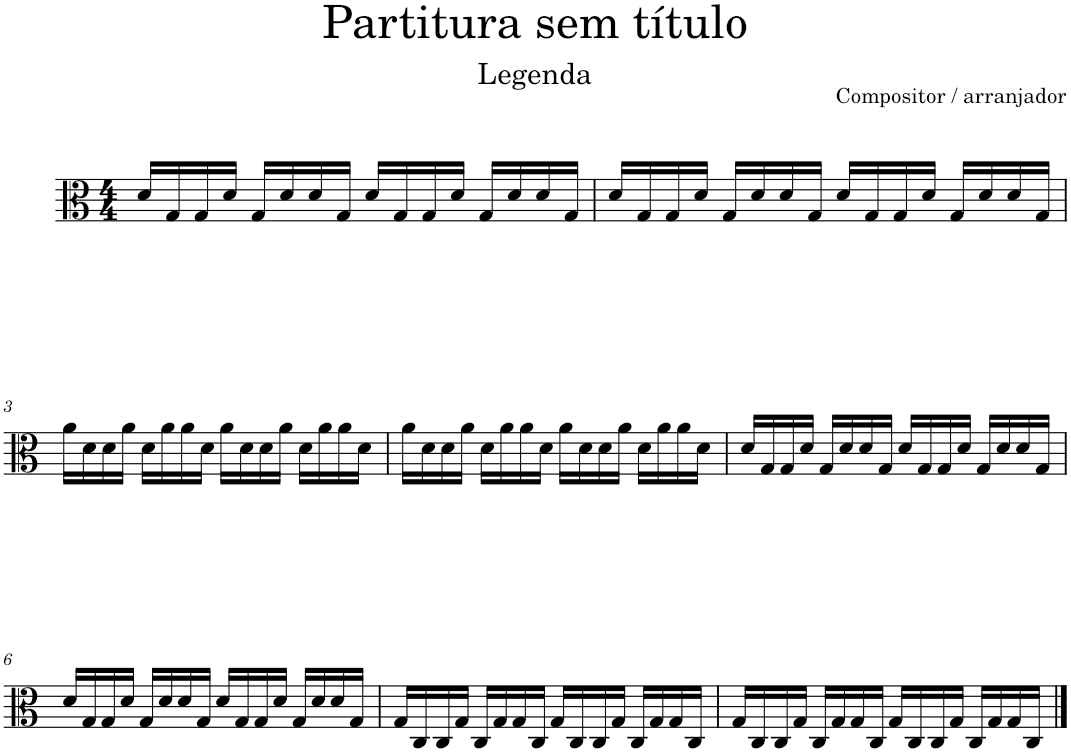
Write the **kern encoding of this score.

**kern
*part1
*staff1
*I"Viola
*I'Vla.
*clefC3
*k[]
*M4/4
=1
16d/LL
16G/
16G/
16d/JJ
16G/LL
16d/
16d/
16G/JJ
16d/LL
16G/
16G/
16d/JJ
16G/LL
16d/
16d/
16G/JJ
=2
16d/LL
16G/
16G/
16d/JJ
16G/LL
16d/
16d/
16G/JJ
16d/LL
16G/
16G/
16d/JJ
16G/LL
16d/
16d/
16G/JJ
!!LO:LB:g=z
=3
16a\LL
16d\
16d\
16a\JJ
16d\LL
16a\
16a\
16d\JJ
16a\LL
16d\
16d\
16a\JJ
16d\LL
16a\
16a\
16d\JJ
=4
16a\LL
16d\
16d\
16a\JJ
16d\LL
16a\
16a\
16d\JJ
16a\LL
16d\
16d\
16a\JJ
16d\LL
16a\
16a\
16d\JJ
=5
16d/LL
16G/
16G/
16d/JJ
16G/LL
16d/
16d/
16G/JJ
16d/LL
16G/
16G/
16d/JJ
16G/LL
16d/
16d/
16G/JJ
!!LO:LB:g=z
=6
16d/LL
16G/
16G/
16d/JJ
16G/LL
16d/
16d/
16G/JJ
16d/LL
16G/
16G/
16d/JJ
16G/LL
16d/
16d/
16G/JJ
=7
16G/LL
16C/
16C/
16G/JJ
16C/LL
16G/
16G/
16C/JJ
16G/LL
16C/
16C/
16G/JJ
16C/LL
16G/
16G/
16C/JJ
=8
16G/LL
16C/
16C/
16G/JJ
16C/LL
16G/
16G/
16C/JJ
16G/LL
16C/
16C/
16G/JJ
16C/LL
16G/
16G/
16C/JJ
==
*-
